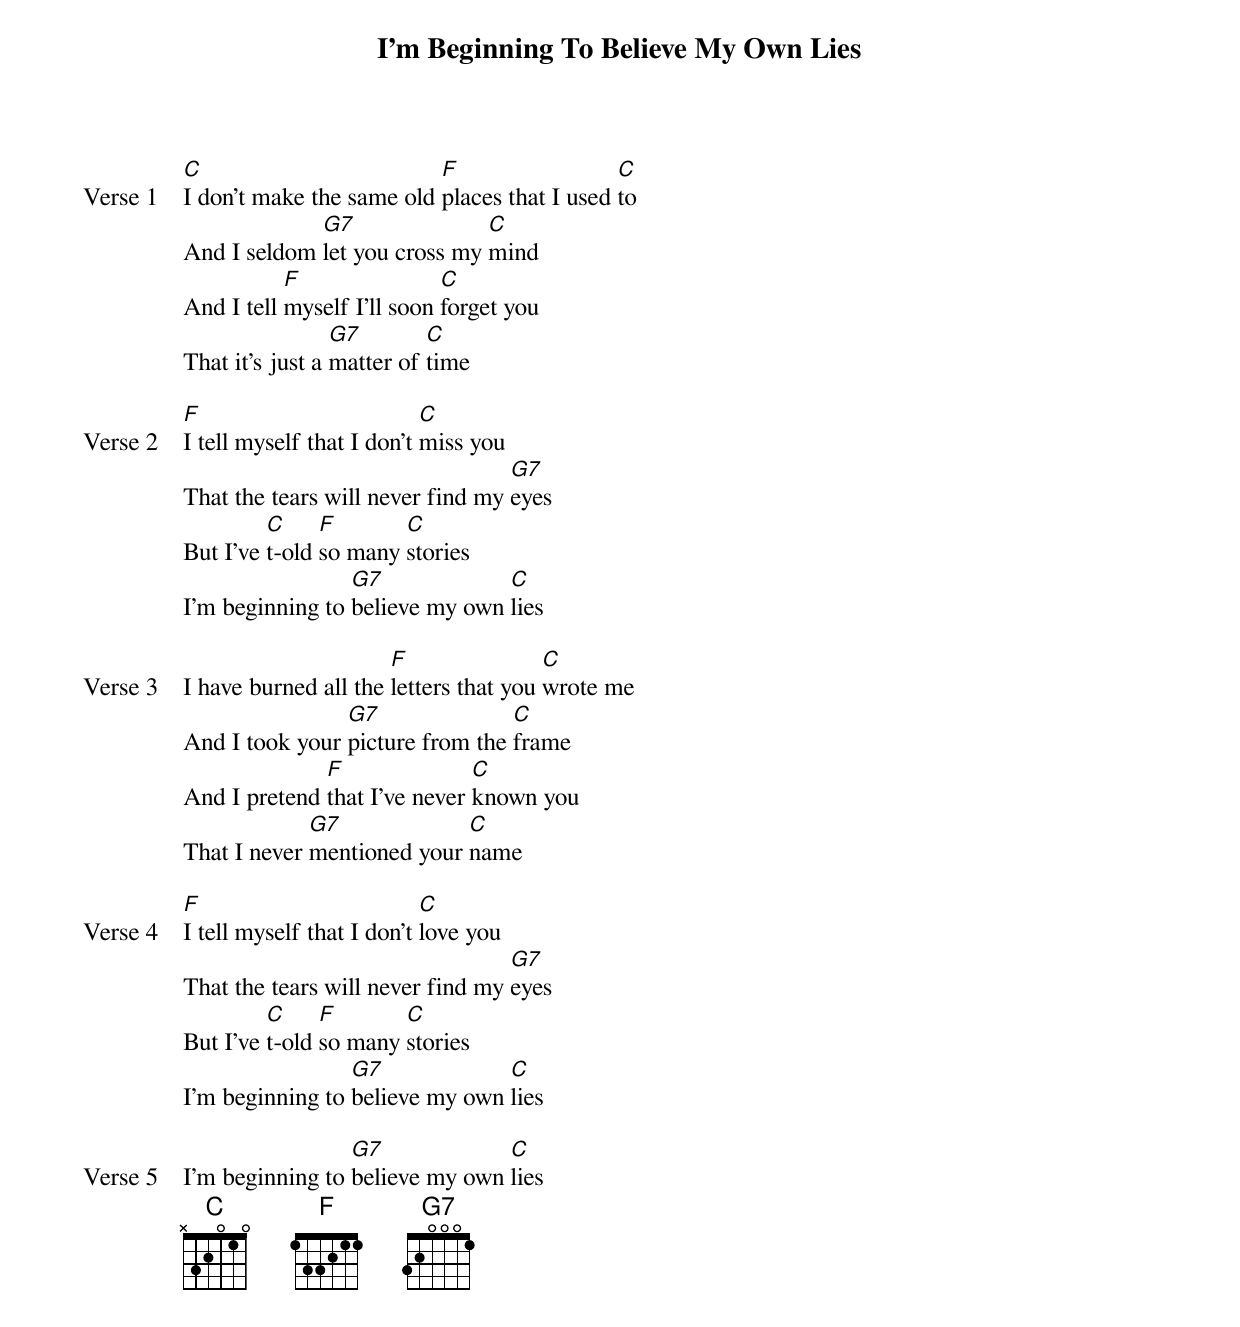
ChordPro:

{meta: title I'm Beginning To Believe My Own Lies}
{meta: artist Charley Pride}
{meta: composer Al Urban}

{start_of_verse: Verse 1}
[C]I don't make the same old [F]places that I used [C]to
And I seldom [G7]let you cross my [C]mind
And I tell [F]myself I'll soon [C]forget you
That it's just a [G7]matter of [C]time
{end_of_verse}

{start_of_verse: Verse 2}
[F]I tell myself that I don't [C]miss you
That the tears will never find my [G7]eyes
But I've [C]t-old [F]so many [C]stories
I'm beginning to [G7]believe my own [C]lies
{end_of_verse}

{start_of_verse: Verse 3}
I have burned all the [F]letters that you [C]wrote me
And I took your [G7]picture from the [C]frame
And I pretend [F]that I've never [C]known you
That I never [G7]mentioned your [C]name
{end_of_verse}

{start_of_verse: Verse 4}
[F]I tell myself that I don't [C]love you
That the tears will never find my [G7]eyes
But I've [C]t-old [F]so many [C]stories
I'm beginning to [G7]believe my own [C]lies
{end_of_verse}

{start_of_verse: Verse 5}
I'm beginning to [G7]believe my own [C]lies
{end_of_verse}
